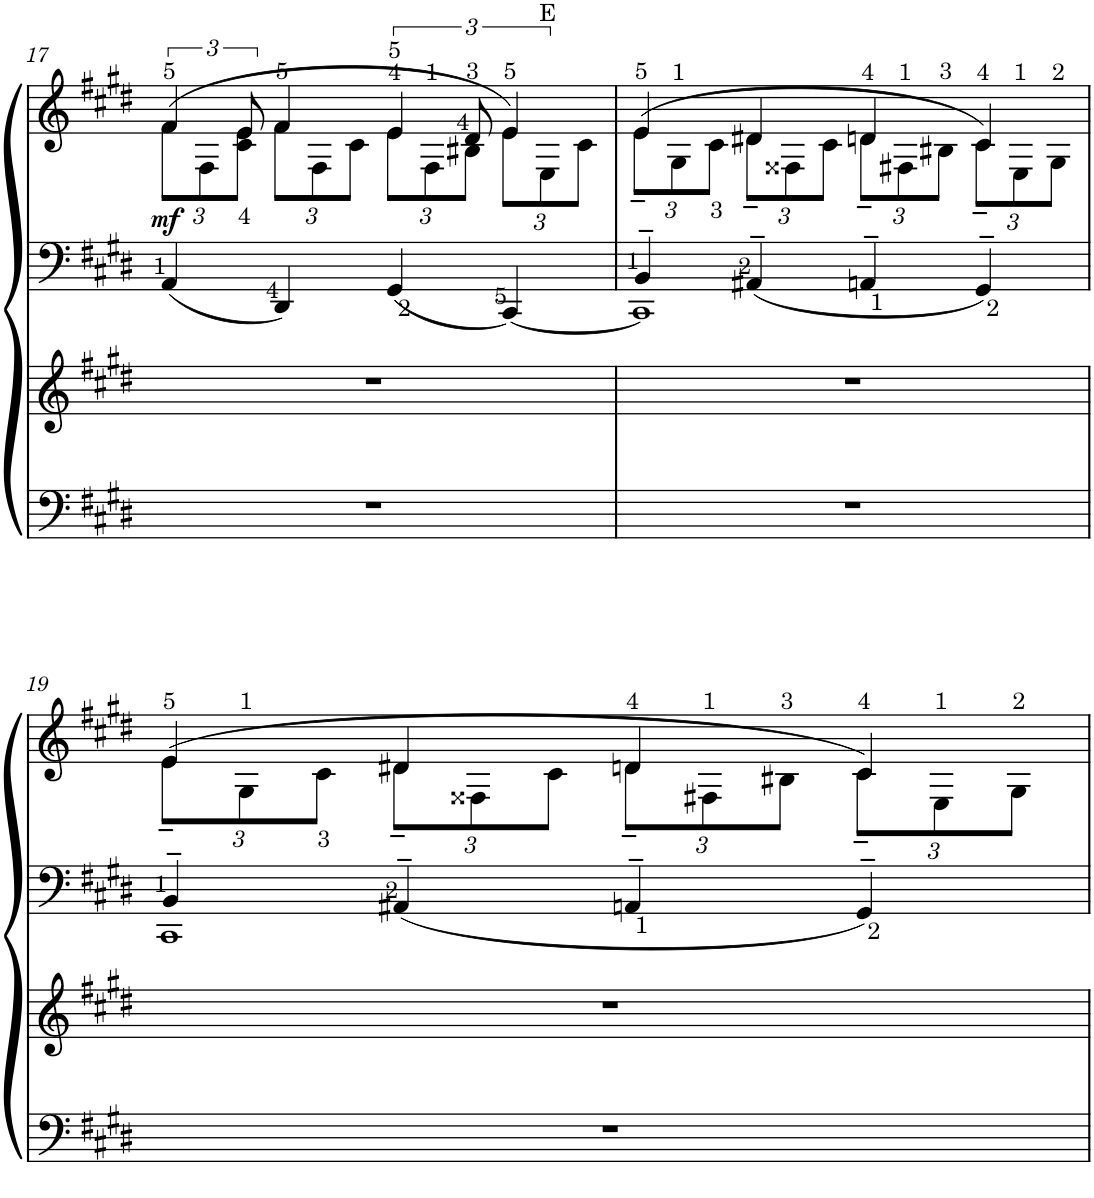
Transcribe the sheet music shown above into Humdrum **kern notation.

**kern	**kern	**kern	**kern	**dynam
*part4	*part3	*part2	*part1	*part1
*staff4	*staff3	*staff2	*staff1	*staff1
*I"Piano 2	*I"Piano 2	*I"Piano	*I"Piano	*
*I'Pno	*I'Pno	*I'Pno	*I'Pno	*
!!LO:PB:g=z
*clefF4	*clefG2	*clefF4	*clefG2	*
*k[f#c#g#d#]	*k[f#c#g#d#]	*k[f#c#g#d#]	*k[f#c#g#d#]	*
*M4/4	*M4/4	*M4/4	*M4/4	*
=17	=17	=17	=17	=17
*	*	*^	*^	*
*	*	*	*	*	*^	*
*	*	*	*	*Xbrackettup	*	*brackettup	*
!	!	!	!	!	!	!	!LO:DY:b
1r	1r	1ryy	4AA/	(>12f#>\L	4f#/	12ryy	mf
.	.	.	.	12F#\	.	12ryy	.
.	.	.	.	12c#\ 12e\J	.	12e/	.
*	*	*	*	*Xbrackettup	*	*	*
.	.	.	4DD#/	12f#>\L	4f#/	4ryy	.
.	.	.	.	12F#\	.	.	.
.	.	.	.	12c#\J	.	.	.
*	*	*	*	*	*	*brackettup	*
.	.	.	4GG#</	12e>>\L	4e/	6ryy	.
.	.	.	.	12F#>\	.	.	.
.	.	.	.	12B#X>\J	.	12d#/	.
*	*	*	*	*Xbrackettup	*	*	*
.	.	.	[<4CC#/	12e>\L)	4e/	12ryy	.
!	!	!	!	!LO:TX:a:t=E	!	!	!
.	.	.	.	12E\	.	6ryy	.
.	.	.	.	12c#\J	.	.	.
*	*	*	*	*	*v	*v	*
=18	=18	=18	=18	=18	=18	=18
1r	1r	1CC#]	4BB~/	(>12e>~\L	4e/	.
.	.	.	.	12G#>\	.	.
.	.	.	.	12c#\J	.	.
.	.	.	4AA#X~/	12d#X~\L	4d#/	.
.	.	.	.	12F##X\	.	.
.	.	.	.	12c#\J	.	.
.	.	.	4AAn<~/	12dn>~\L	4d/	.
.	.	.	.	12F#X>\	.	.
.	.	.	.	12B#X>\J	.	.
.	.	.	4GG#<~/	12c#>~\L)	4c#/	.
.	.	.	.	12E>\	.	.
.	.	.	.	12G#>\J	.	.
!!LO:LB:g=z	!!
=19	=19	=19	=19	=19	=19	=19
1r	1r	1CC#	4BB~/	(>12e>~\L	4e/	.
.	.	.	.	12G#>\	.	.
.	.	.	.	12c#\J	.	.
.	.	.	4AA#X~/	12d#X~\L	4d#/	.
.	.	.	.	12F##X\	.	.
.	.	.	.	12c#\J	.	.
.	.	.	4AAn<~/	12dn>~\L	4d/	.
.	.	.	.	12F#X>\	.	.
.	.	.	.	12B#X>\J	.	.
.	.	.	4GG#<~/	12c#>~\L)	4c#/	.
.	.	.	.	12E>\	.	.
.	.	.	.	12G#>\J	.	.
*	*	*v	*v	*	*	*
*	*	*	*v	*v	*
=	=	=	=	=
*-	*-	*-	*-	*-
